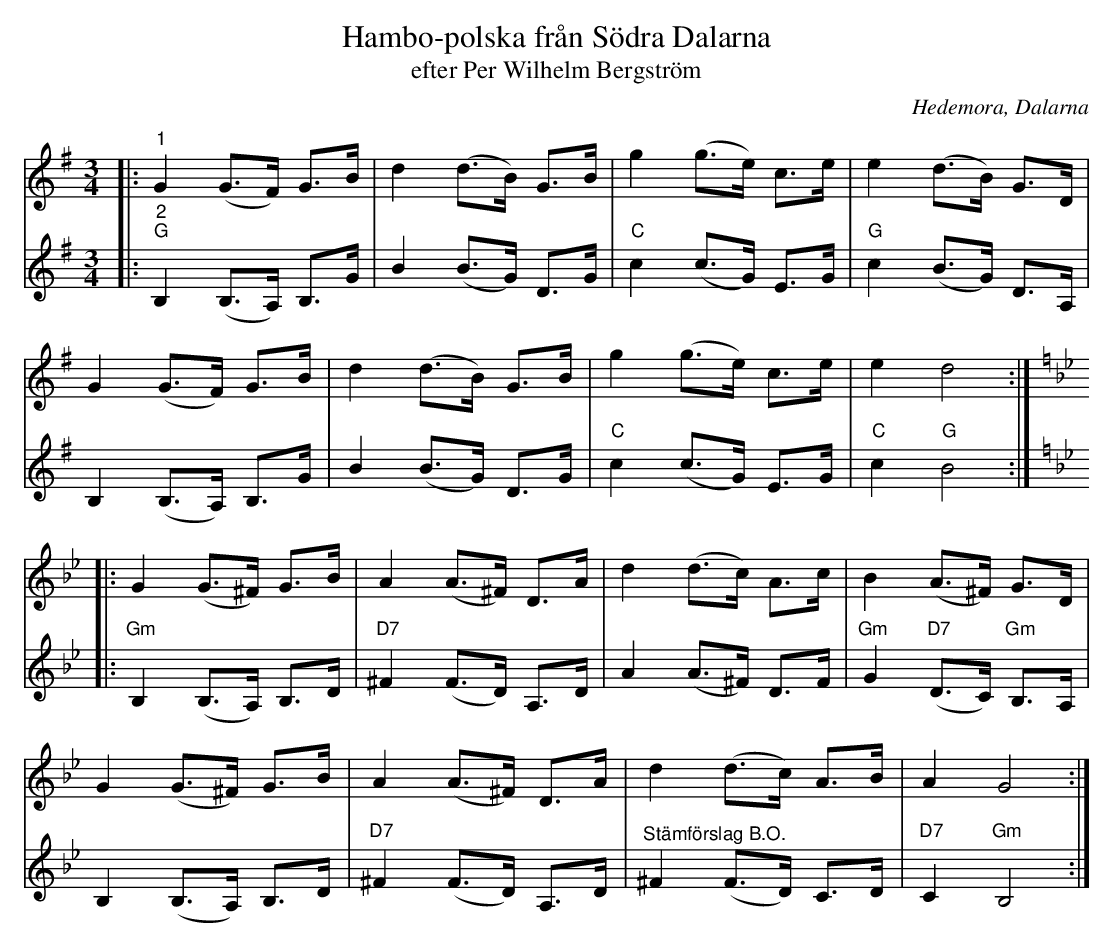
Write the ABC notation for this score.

X:1
T:Hambo-polska från Södra Dalarna
T:efter Per Wilhelm Bergström
O:Hedemora, Dalarna
L:1/8
M:3/4
K:G
V:1
|:"^1" G2 (G>F) G>B | d2 (d>B) G>B | g2 (g>e) c>e | e2 (d>B) G>D |
G2 (G>F) G>B | d2 (d>B) G>B | g2 (g>e) c>e | e2 d4 ::
[K:Bb] G2 (G>^F) G>B | A2 (A>^F) D>A | d2 (d>c) A>c | B2 (A>^F) G>D |
G2 (G>^F) G>B | A2 (A>^F) D>A | d2 (d>c) A>B | A2 G4 :|
V:2
|:"^2""G" B,2 (B,>A,) B,>G | B2 (B>G) D>G |"C" c2 (c>G) E>G |"G" c2 (B>G) D>A, |
B,2 (B,>A,) B,>G | B2 (B>G) D>G |"C" c2 (c>G) E>G |"C" c2"G" B4 ::
[K:Bb]"Gm" B,2 (B,>A,) B,>D |"D7" ^F2 (F>D) A,>D | A2 (A>^F) D>F |"Gm" G2 "D7" (D>C) "Gm" B,>A, |
B,2 (B,>A,) B,>D |"D7"  ^F2 (F>D) A,>D | "^Stämförslag B.O."^F2 (F>D) C>D |"D7" C2"Gm" B,4 :|
